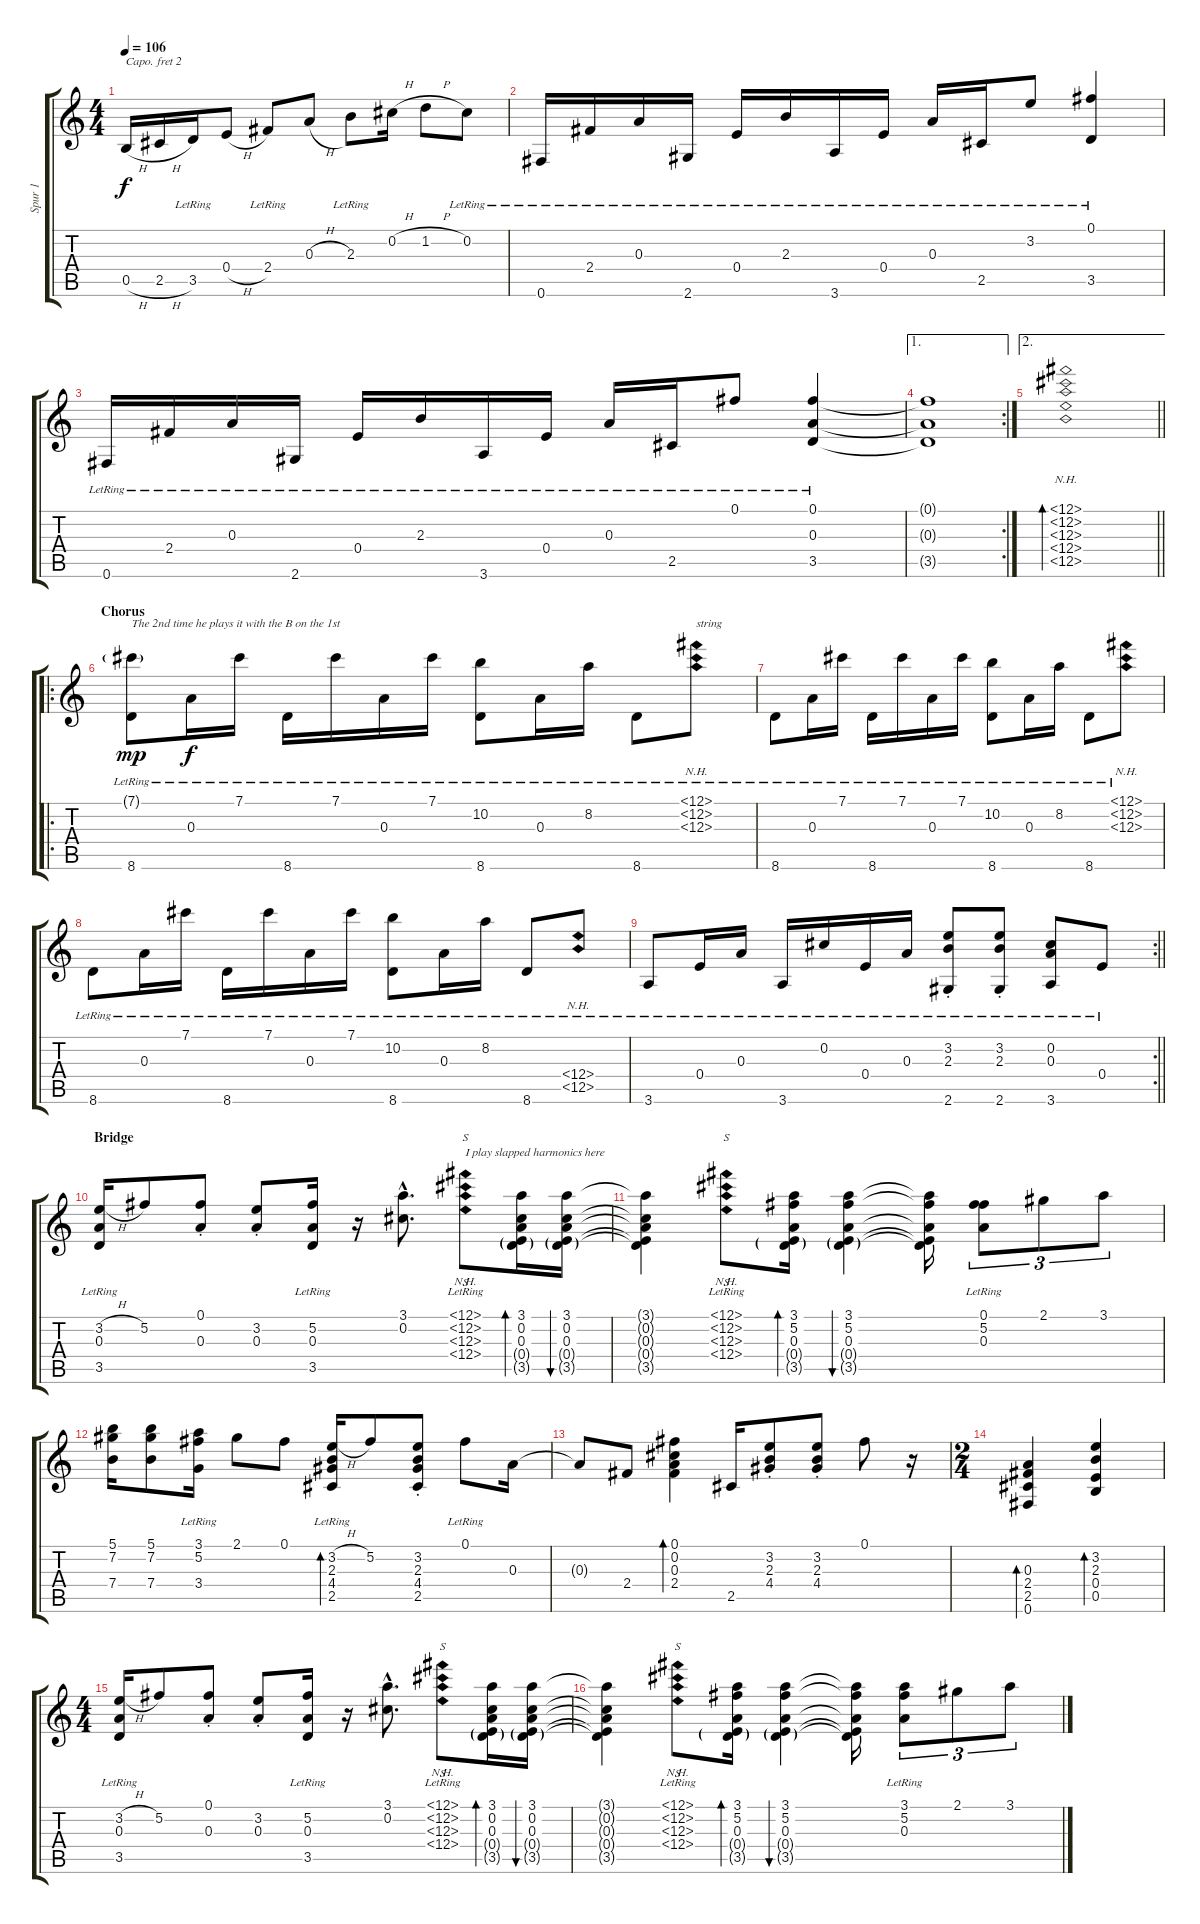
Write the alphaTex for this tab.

\track ("Spur 1" "Spur 1") {instrument acousticguitarsteel}
\staff {score tabs}
\capo 2
\tuning (E4 B3 G3 D3 A2 E2) {hide}
\ts (4 4)
\tempo 106
\clef g2
\ks c
0.5{h}.16{dy f} 2.5{h}.16 3.5{lr}.16 0.4{h}.8 2.4{lr}.8 0.3{h}.8 2.3{lr}.8 0.2{h}.16 1.2{h}.8 0.2{lr}.8 |
0.6{lr}.16 2.4{lr}.16 0.3{lr}.16 2.6{lr}.16 0.4{lr}.16 2.3{lr}.16 3.6{lr}.16 0.4{lr}.16 0.3{lr}.16 2.5{lr}.16 3.2{lr}.8 (0.1{lr} 3.5{lr}).4 |
0.6{lr}.16 2.4{lr}.16 0.3{lr}.16 2.6{lr}.16 0.4{lr}.16 2.3{lr}.16 3.6{lr}.16 0.4{lr}.16 0.3{lr}.16 2.5{lr}.16 0.1{lr}.8 (0.1{lr} 0.3{lr} 3.5{lr}).4 |
\ae 1
\rc 2
(0.1{t} 0.3{t} 3.5{t}).1 |
\ae 2
\barLineRight lightlight
(12.1{nh} 12.2{nh} 12.3{nh} 12.4{nh} 12.5{nh}).1{bd 480} |
\ro
\section ("" "Chorus")
(7.1{g} 8.6{lr}).8{txt "The 2nd time he plays it with the B on the 1st" dy mp} 0.3{lr}.16{dy f} 7.1{lr}.16 8.6{lr}.16 7.1{lr}.16 0.3{lr}.16 7.1{lr}.16 (10.2{lr} 8.6{lr}).8 0.3{lr}.16 8.2{lr}.16 8.6{lr}.8 (12.1{nh lr} 12.2{nh lr} 12.3{nh lr}).8{txt "string"} |
8.6{lr}.8 0.3{lr}.16 7.1{lr}.16 8.6{lr}.16 7.1{lr}.16 0.3{lr}.16 7.1{lr}.16 (10.2{lr} 8.6{lr}).8 0.3{lr}.16 8.2{lr}.16 8.6{lr}.8 (12.1{nh lr} 12.2{nh lr} 12.3{nh lr}).8 |
8.6{lr}.8 0.3{lr}.16 7.1{lr}.16 8.6{lr}.16 7.1{lr}.16 0.3{lr}.16 7.1{lr}.16 (10.2{lr} 8.6{lr}).8 0.3{lr}.16 8.2{lr}.16 8.6{lr}.8 (12.4{nh lr} 12.5{nh}).8 |
\rc 2
\barLineRight lightlight
3.6{lr}.8 0.4{lr}.16 0.3{lr}.16 3.6{lr}.16 0.2{lr}.16 0.4{lr}.16 0.3{lr}.16 (3.2{st lr} 2.3{st lr} 2.6{st lr}).8 (3.2{st lr} 2.3{st lr} 2.6{st lr}).8 (0.2{lr} 0.3{lr} 3.6{lr}).8 0.4{lr}.8 |
\section ("" "Bridge")
(3.2{h} 0.3{lr} 3.5{lr}).16 5.2.8 (0.1{st} 0.3{st}).8 (3.2{st} 0.3{st}).8 (5.2 0.3 3.5{lr}).16 r.16 (3.1{hac} 0.2{hac}).8{d} (12.1{nh} 12.2{nh} 12.3{nh lr} 12.4{nh lr}).8{s txt "I play slapped harmonics here"} (3.1 0.2 0.3 0.4{g} 3.5{g}).16{bd 60} (3.1 0.2 0.3 0.4{g} 3.5{g}).16{bu 60} |
(3.1{t} 0.2{t} 0.3{t} 0.4{t} 3.5{t}).4 (12.1{nh} 12.2{nh} 12.3{nh lr} 12.4{nh lr}).8{s} (3.1 5.2 0.3 0.4{g} 3.5{g}).16{bd 60} (3.1 5.2 0.3 0.4{g} 3.5{g}).4{bu 60} (3.1{t} 5.2{t} 0.3{t} 0.4{t} 3.5{t}).16 (0.1 5.2{lr} 0.3{lr}).8{tu (3 2)} 2.1.8{tu (3 2)} 3.1.8{tu (3 2)} |
(5.1 7.2 7.4).16 (5.1 7.2 7.4).8 (3.1 5.2{lr} 3.4).16 2.1.8 0.1.8 (3.2{h} 2.3{lr} 4.4{lr} 2.5{lr}).16{bd 240} 5.2.8 (3.2{st} 2.3{st} 4.4{st} 2.5{st}).8 0.1{lr}.8 0.3.16 |
0.3{t}.8 2.4.8 (0.1 0.2 0.3 2.4).4{bd 60} 2.5.16 (3.2{st} 2.3{st} 4.4{st}).8 (3.2{st} 2.3{st} 4.4{st}).8 0.1.8 r.16 |
\ts (2 4)
(0.3 2.4 2.5 0.6).4{bd 60} (3.2 2.3 0.4 0.5).4{bd 60} |
\ts (4 4)
(3.2{h} 0.3{lr} 3.5{lr}).16 5.2.8 (0.1{st} 0.3{st}).8 (3.2{st} 0.3{st}).8 (5.2 0.3 3.5{lr}).16 r.16 (3.1{hac} 0.2{hac}).8{d} (12.1{nh} 12.2{nh} 12.3{nh lr} 12.4{nh lr}).8{s} (3.1 0.2 0.3 0.4{g} 3.5{g}).16{bd 60} (3.1 0.2 0.3 0.4{g} 3.5{g}).16{bu 60} |
(3.1{t} 0.2{t} 0.3{t} 0.4{t} 3.5{t}).4 (12.1{nh} 12.2{nh} 12.3{nh lr} 12.4{nh lr}).8{s} (3.1 5.2 0.3 0.4{g} 3.5{g}).16{bd 60} (3.1 5.2 0.3 0.4{g} 3.5{g}).4{bu 60} (3.1{t} 5.2{t} 0.3{t} 0.4{t} 3.5{t}).16 (3.1 5.2{lr} 0.3{lr}).8{tu (3 2)} 2.1.8{tu (3 2)} 3.1.8{tu (3 2)}
